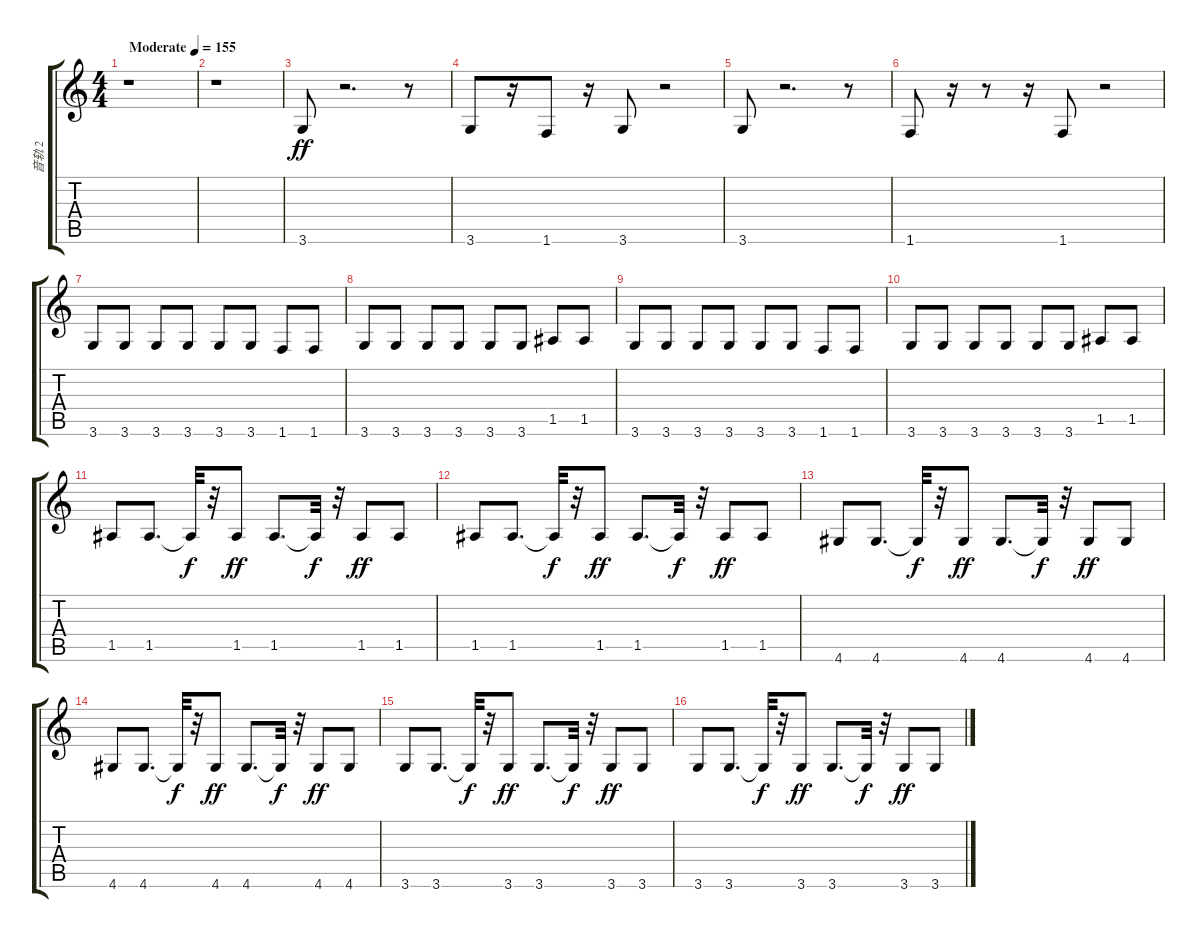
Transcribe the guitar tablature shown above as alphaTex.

\track ("音轨 2" "音轨 2") {instrument electricbassfinger}
\staff {score tabs}
\tuning (E4 B3 G3 D3 A2 E2) {hide}
\ts (4 4)
\tempo (155 "Moderate")
\clef g2
\ks c
r.1{dy ff instrument electricbassfinger} |
r.1 |
3.6.8{instrument electricbassfinger} r.2{d} r.8 |
3.6.8 r.16 1.6.8 r.16 3.6.8 r.2 |
3.6.8 r.2{d} r.8 |
1.6.8 r.16 r.8 r.16 1.6.8 r.2 |
3.6.8 3.6.8 3.6.8 3.6.8 3.6.8 3.6.8 1.6.8 1.6.8 |
3.6.8 3.6.8 3.6.8 3.6.8 3.6.8 3.6.8 1.5.8 1.5.8 |
3.6.8 3.6.8 3.6.8 3.6.8 3.6.8 3.6.8 1.6.8 1.6.8 |
3.6.8 3.6.8 3.6.8 3.6.8 3.6.8 3.6.8 1.5.8 1.5.8 |
1.5.8 1.5.8{d} 1.5{t}.32{dy f} r.32 1.5.8{dy ff} 1.5.8{d} 1.5{t}.32{dy f} r.32 1.5.8{dy ff} 1.5.8 |
1.5.8 1.5.8{d} 1.5{t}.32{dy f} r.32 1.5.8{dy ff} 1.5.8{d} 1.5{t}.32{dy f} r.32 1.5.8{dy ff} 1.5.8 |
4.6.8 4.6.8{d} 4.6{t}.32{dy f} r.32 4.6.8{dy ff} 4.6.8{d} 4.6{t}.32{dy f} r.32 4.6.8{dy ff} 4.6.8 |
4.6.8 4.6.8{d} 4.6{t}.32{dy f} r.32 4.6.8{dy ff} 4.6.8{d} 4.6{t}.32{dy f} r.32 4.6.8{dy ff} 4.6.8 |
3.6.8 3.6.8{d} 3.6{t}.32{dy f} r.32 3.6.8{dy ff} 3.6.8{d} 3.6{t}.32{dy f} r.32 3.6.8{dy ff} 3.6.8 |
3.6.8 3.6.8{d} 3.6{t}.32{dy f} r.32 3.6.8{dy ff} 3.6.8{d} 3.6{t}.32{dy f} r.32 3.6.8{dy ff} 3.6.8
